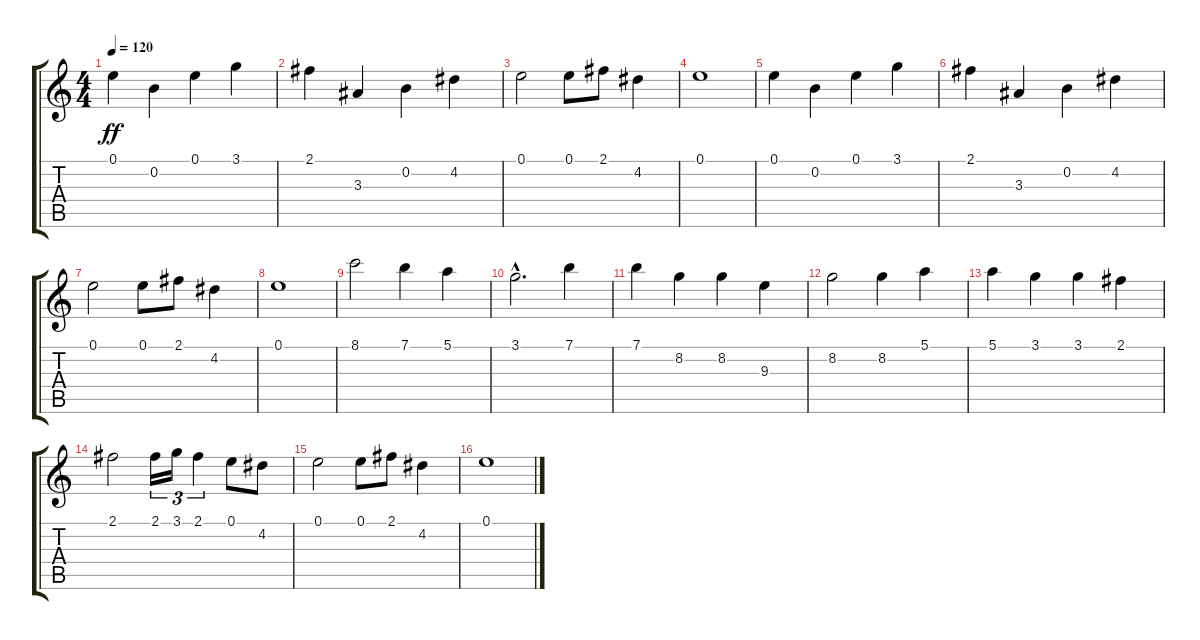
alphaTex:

\track "" {instrument acousticguitarnylon}
\staff {score tabs}
\tuning (E4 B3 G3 D3 A2 E2) {hide}
\ts (4 4)
\tempo 120
\clef g2
\ks c
0.1.4{dy ff instrument acousticguitarnylon} 0.2.4 0.1.4 3.1.4 |
2.1.4 3.3.4 0.2.4 4.2.4 |
0.1.2 0.1.8 2.1.8 4.2.4 |
0.1.1 |
0.1.4 0.2.4 0.1.4 3.1.4 |
2.1.4 3.3.4 0.2.4 4.2.4 |
0.1.2 0.1.8 2.1.8 4.2.4 |
0.1.1 |
8.1.2 7.1.4 5.1.4 |
3.1{hac}.2{d} 7.1.4 |
7.1.4 8.2.4 8.2.4 9.3.4 |
8.2.2 8.2.4 5.1.4 |
5.1.4 3.1.4 3.1.4 2.1.4 |
2.1.2 2.1.16{tu (3 2)} 3.1.16{tu (3 2)} 2.1.4{tu (3 2)} 0.1.8 4.2.8 |
0.1.2 0.1.8 2.1.8 4.2.4 |
0.1.1
